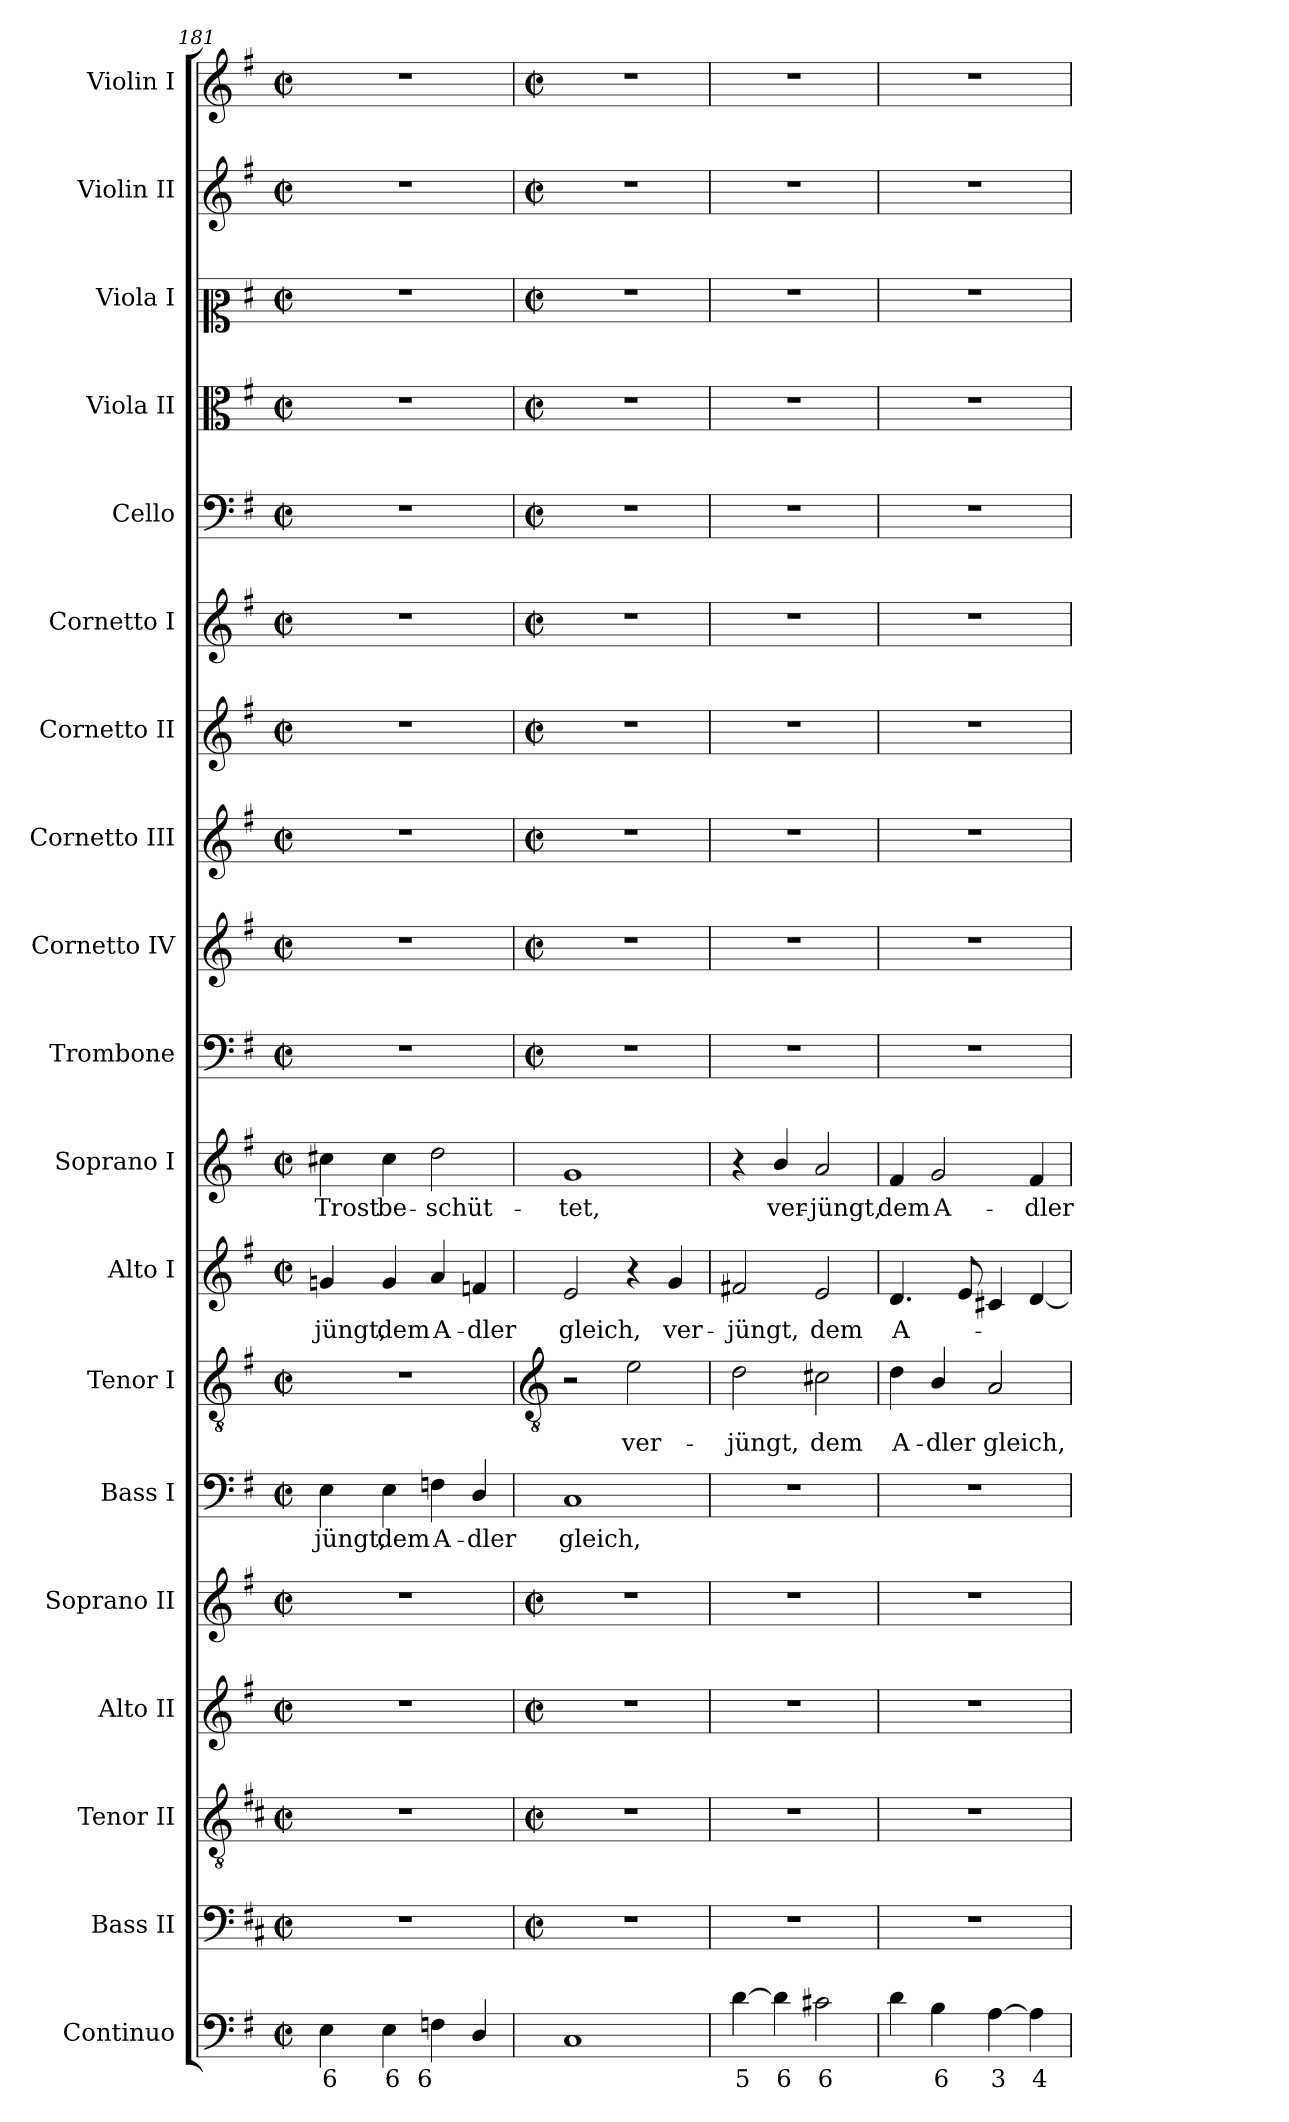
**kern	**text	**kern	**kern	**kern	**kern	**kern	**text	**kern	**text	**kern	**text	**kern	**text	**kern	**kern	**kern	**kern	**kern	**kern	**kern	**kern	**kern	**kern
*part19	*part19	*part18	*part17	*part16	*part15	*part14	*part14	*part13	*part13	*part12	*part12	*part11	*part11	*part10	*part9	*part8	*part7	*part6	*part5	*part4	*part3	*part2	*part1
*staff19	*staff19	*staff18	*staff17	*staff16	*staff15	*staff14	*staff14	*staff13	*staff13	*staff12	*staff12	*staff11	*staff11	*staff10	*staff9	*staff8	*staff7	*staff6	*staff5	*staff4	*staff3	*staff2	*staff1
*I"Continuo	*	*I"Bass II	*I"Tenor II	*I"Alto II	*I"Soprano II	*I"Bass I	*	*I"Tenor I	*	*I"Alto I	*	*I"Soprano I	*	*I"Trombone	*I"Cornetto IV	*I"Cornetto III	*I"Cornetto II	*I"Cornetto I	*I"Cello	*I"Viola II	*I"Viola I	*I"Violin II	*I"Violin I
*	*	*I'B II	*I'T II	*I'A II	*I'S II	*I'B I	*	*I'T I	*	*I'A I	*	*I'S I	*	*I'Tb	*I'Cn IV	*I'Cn III	*I'Cn II	*I'Cn I	*	*I'Vl II	*I'Vl I	*I'Vn II	*I'Vn I
*clefF4	*	*clefF4	*clefGv2	*clefG2	*clefG2	*clefF4	*	*clefGv2	*	*clefG2	*	*clefG2	*	*clefF4	*clefG2	*clefG2	*clefG2	*clefG2	*clefF4	*clefC3	*clefC2	*clefG2	*clefG2
*	*	*ITrd4c7	*ITrd4c7	*	*	*	*	*	*	*	*	*	*	*	*	*	*	*	*	*	*	*	*
*k[f#]	*	*k[f#]	*k[f#]	*k[f#]	*k[f#]	*k[f#]	*	*k[f#]	*	*k[f#]	*	*k[f#]	*	*k[f#]	*k[f#]	*k[f#]	*k[f#]	*k[f#]	*k[f#]	*k[f#]	*k[f#]	*k[f#]	*k[f#]
*G:	*	*G:	*G:	*G:	*G:	*G:	*	*G:	*	*G:	*	*G:	*	*G:	*G:	*G:	*G:	*G:	*G:	*G:	*G:	*G:	*G:
*M2/2	*	*M2/2	*M2/2	*M2/2	*M2/2	*M2/2	*	*M2/2	*	*M2/2	*	*M2/2	*	*M2/2	*M2/2	*M2/2	*M2/2	*M2/2	*M2/2	*M2/2	*M2/2	*M2/2	*M2/2
*met(c|)	*	*met(c|)	*met(c|)	*met(c|)	*met(c|)	*met(c|)	*	*met(c|)	*	*met(c|)	*	*met(c|)	*	*met(c|)	*met(c|)	*met(c|)	*met(c|)	*met(c|)	*met(c|)	*met(c|)	*met(c|)	*met(c|)	*met(c|)
=181	=181	=181	=181	=181	=181	=181	=181	=181	=181	=181	=181	=181	=181	=181	=181	=181	=181	=181	=181	=181	=181	=181	=181
!	!LO:LY:b	!	!	!	!	!	!LO:LY:b	!	!	!	!LO:LY:b	!	!LO:LY:b	!	!	!	!	!	!	!	!	!	!
4E	6	1r	1r	1r	1r	4E	-jüngt,	1r	.	4gn	-jüngt,	4cc#X	Trost	1r	1r	1r	1r	1r	1r	1r	1r	1r	1r
!	!LO:LY:b	!	!	!	!	!	!LO:LY:b	!	!	!	!LO:LY:b	!	!LO:LY:b	!	!	!	!	!	!	!	!	!	!
4E	6	.	.	.	.	4E	dem	.	.	4g	dem	4cc#	be-	.	.	.	.	.	.	.	.	.	.
!	!LO:LY:b	!	!	!	!	!	!LO:LY:b	!	!	!	!LO:LY:b	!	!LO:LY:b	!	!	!	!	!	!	!	!	!	!
4Fn	6	.	.	.	.	4Fn	A-	.	.	4a	A-	2dd	-schüt-	.	.	.	.	.	.	.	.	.	.
!	!	!	!	!	!	!	!LO:LY:b	!	!	!	!LO:LY:b	!	!	!	!	!	!	!	!	!	!	!	!
4D/	.	.	.	.	.	4D/	-dler	.	.	4fn	-dler	.	.	.	.	.	.	.	.	.	.	.	.
!!LO:LB:g=z
=182	=182	=182	=182	=182	=182	=182	=182	=182	=182	=182	=182	=182	=182	=182	=182	=182	=182	=182	=182	=182	=182	=182	=182
*	*	*	*	*	*	*	*	*clefGv2	*	*	*	*	*	*	*	*	*	*	*	*	*	*	*
*	*	*M2/2	*M2/2	*M2/2	*M2/2	*	*	*	*	*	*	*	*	*M2/2	*M2/2	*M2/2	*M2/2	*M2/2	*M2/2	*M2/2	*M2/2	*M2/2	*M2/2
*	*	*met(c|)	*met(c|)	*met(c|)	*met(c|)	*	*	*	*	*	*	*	*	*met(c|)	*met(c|)	*met(c|)	*met(c|)	*met(c|)	*met(c|)	*met(c|)	*met(c|)	*met(c|)	*met(c|)
!	!	!	!	!	!	!	!LO:LY:b	!	!	!	!LO:LY:b	!	!LO:LY:b	!	!	!	!	!	!	!	!	!	!
1C	.	1r	1r	1r	1r	1C	gleich,	2r	.	2e	gleich,	1g	-tet,	1r	1r	1r	1r	1r	1r	1r	1r	1r	1r
!	!	!	!	!	!	!	!	!	!LO:LY:b	!	!	!	!	!	!	!	!	!	!	!	!	!	!
.	.	.	.	.	.	.	.	2e	ver-	4r	.	.	.	.	.	.	.	.	.	.	.	.	.
!	!	!	!	!	!	!	!	!	!	!	!LO:LY:b	!	!	!	!	!	!	!	!	!	!	!	!
.	.	.	.	.	.	.	.	.	.	4g	ver-	.	.	.	.	.	.	.	.	.	.	.	.
=183	=183	=183	=183	=183	=183	=183	=183	=183	=183	=183	=183	=183	=183	=183	=183	=183	=183	=183	=183	=183	=183	=183	=183
!	!LO:LY:b	!	!	!	!	!	!	!	!LO:LY:b	!	!LO:LY:b	!	!	!	!	!	!	!	!	!	!	!	!
[4d	5	1r	1r	1r	1r	1r	.	2d	-jüngt,	2f#X	-jüngt,	4r	.	1r	1r	1r	1r	1r	1r	1r	1r	1r	1r
!	!LO:LY:b	!	!	!	!	!	!	!	!	!	!	!	!LO:LY:b	!	!	!	!	!	!	!	!	!	!
4d]	6	.	.	.	.	.	.	.	.	.	.	4b/	ver-	.	.	.	.	.	.	.	.	.	.
!	!LO:LY:b	!	!	!	!	!	!	!	!LO:LY:b	!	!LO:LY:b	!	!LO:LY:b	!	!	!	!	!	!	!	!	!	!
2c#X	6	.	.	.	.	.	.	2c#X	dem	2e	dem	2a	-jüngt,	.	.	.	.	.	.	.	.	.	.
=184	=184	=184	=184	=184	=184	=184	=184	=184	=184	=184	=184	=184	=184	=184	=184	=184	=184	=184	=184	=184	=184	=184	=184
!	!	!	!	!	!	!	!	!	!LO:LY:b	!	!LO:LY:b	!	!LO:LY:b	!	!	!	!	!	!	!	!	!	!
4d	.	1r	1r	1r	1r	1r	.	4d	A-	4.d	A-	4f#	dem	1r	1r	1r	1r	1r	1r	1r	1r	1r	1r
!	!LO:LY:b	!	!	!	!	!	!	!	!LO:LY:b	!	!	!	!LO:LY:b	!	!	!	!	!	!	!	!	!	!
4B	6	.	.	.	.	.	.	4B/	-dler	.	.	2g	A-	.	.	.	.	.	.	.	.	.	.
.	.	.	.	.	.	.	.	.	.	8e	.	.	.	.	.	.	.	.	.	.	.	.	.
!	!LO:LY:b	!	!	!	!	!	!	!	!LO:LY:b	!	!	!	!	!	!	!	!	!	!	!	!	!	!
[4A	3	.	.	.	.	.	.	2A	gleich,	4c#X	.	.	.	.	.	.	.	.	.	.	.	.	.
!	!LO:LY:b	!	!	!	!	!	!	!	!	!	!	!	!LO:LY:b	!	!	!	!	!	!	!	!	!	!
4A]	4	.	.	.	.	.	.	.	.	[4d	.	4f#	-dler	.	.	.	.	.	.	.	.	.	.
=	=	=	=	=	=	=	=	=	=	=	=	=	=	=	=	=	=	=	=	=	=	=	=
*-	*-	*-	*-	*-	*-	*-	*-	*-	*-	*-	*-	*-	*-	*-	*-	*-	*-	*-	*-	*-	*-	*-	*-
